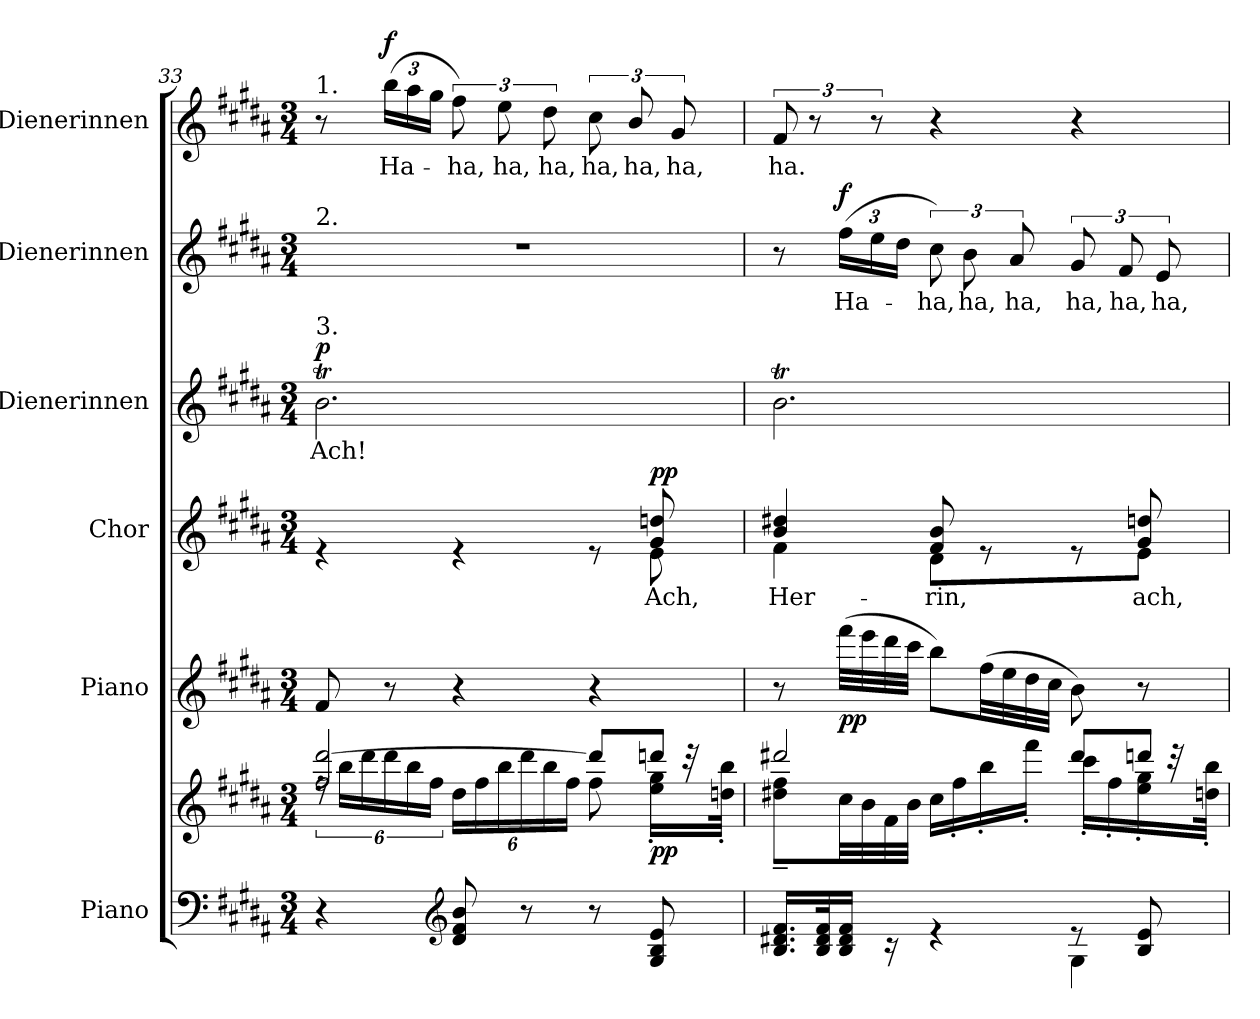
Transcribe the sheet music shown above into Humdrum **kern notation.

**kern	**kern	**dynam	**kern	**dynam	**kern	**text	**dynam	**kern	**text	**dynam	**kern	**text	**dynam	**kern	**text	**dynam
*part6	*part6	*part6	*part5	*part5	*part4	*part4	*part4	*part3	*part3	*part3	*part2	*part2	*part2	*part1	*part1	*part1
*staff7	*staff6	*staff6/7	*staff5	*staff5	*staff4	*staff4	*staff4	*staff3	*staff3	*staff3	*staff2	*staff2	*staff2	*staff1	*staff1	*staff1
*I"Piano	*	*	*I"Piano	*	*I"Chor	*	*	*I"Dienerinnen	*	*	*I"Dienerinnen	*	*	*I"Dienerinnen	*	*
*I'Pno.	*	*	*I'Pno.	*	*I'Chor.	*	*	*I'D.	*	*	*I'D.	*	*	*I'D.	*	*
!!LO:PB:g=z
*clefF4	*clefG2	*	*clefG2	*	*clefG2	*	*	*clefG2	*	*	*clefG2	*	*	*clefG2	*	*
*k[f#c#g#d#a#]	*k[f#c#g#d#a#]	*	*k[f#c#g#d#a#]	*	*k[f#c#g#d#a#]	*	*	*k[f#c#g#d#a#]	*	*	*k[f#c#g#d#a#]	*	*	*k[f#c#g#d#a#]	*	*
*M3/4	*M3/4	*	*M3/4	*	*M3/4	*	*	*M3/4	*	*	*M3/4	*	*	*M3/4	*	*
=33	=33	=33	=33	=33	=33	=33	=33	=33	=33	=33	=33	=33	=33	=33	=33	=33
*	*^	*	*	*	*^	*	*	*	*	*	*	*	*	*	*	*
!	!	!	!	!	!	!	!	!	!	!	!	!	!	!	!	!LO:TX:a:t=1.	!	!
!	!	!	!	!	!	!	!	!	!	!	!	!	!LO:TX:a:t=2.	!	!	!	!	!
!	!	!	!	!	!	!	!	!	!	!LO:TX:a:t=3.	!	!	!	!	!	!	!	!
!	!	!	!	!	!	!	!	!	!	!	!LO:LY:b	!LO:DY:a	!	!	!	!	!	!
4r	2ff#/ [2ddd#/	24rff	.	8f#/	.	4re	8ryy	.	.	2.bT\	Ach!	p	2.r	.	.	8r	.	.
.	.	24bb\LL	.	.	.	.	.	.	.	.	.	.	.	.	.	.	.	.
.	.	24ddd#\	.	.	.	.	.	.	.	.	.	.	.	.	.	.	.	.
*	*	*	*	*	*	*v	*v	*	*	*	*	*	*	*	*	*	*	*
*	*	*Xbrackettup	*	*	*	*	*	*	*	*	*	*	*	*	*Xbrackettup	*	*
!	!	!	!	!	!	!	!	!	!	!	!	!	!	!	!	!LO:LY:b	!LO:DY:a
.	.	24ddd#\	.	8r	.	.	.	.	.	.	.	.	.	.	(>24bb\LL	Ha-	f
.	.	24bb\	.	.	.	.	.	.	.	.	.	.	.	.	24aa#\	.	.
.	.	24ff#\JJ	.	.	.	.	.	.	.	.	.	.	.	.	24gg#\JJ	.	.
*clefG2	*	*	*	*	*	*	*	*	*	*	*	*	*	*	*	*	*
*	*	*	*	*	*	*	*	*	*	*	*	*	*	*	*brackettup	*	*
!	!	!	!	!	!	!	!	!	!	!	!	!	!	!	!	!LO:LY:b	!
8d#/ 8f#/ 8b/	.	24dd#\LL	.	4r	.	4re	.	.	.	.	.	.	.	.	12ff#\)	-ha,	.
.	.	24ff#\	.	.	.	.	.	.	.	.	.	.	.	.	.	.	.
!	!	!	!	!	!	!	!	!	!	!	!	!	!	!	!	!LO:LY:b	!
.	.	24bb\	.	.	.	.	.	.	.	.	.	.	.	.	12ee\	ha,	.
8r	.	24ddd#\	.	.	.	.	.	.	.	.	.	.	.	.	.	.	.
!	!	!	!	!	!	!	!	!	!	!	!	!	!	!	!	!LO:LY:b	!
.	.	24bb\	.	.	.	.	.	.	.	.	.	.	.	.	12dd#\	ha,	.
.	.	24ff#\JJ	.	.	.	.	.	.	.	.	.	.	.	.	.	.	.
!	!	!	!	!	!	!	!	!	!	!	!	!	!	!	!	!LO:LY:b	!
8r	8ddd#/L]	8ff#\	.	4r	.	8re	.	.	.	.	.	.	.	.	12cc#\	ha,	.
!	!	!	!	!	!	!	!	!	!	!	!	!	!	!	!	!LO:LY:b	!
.	.	.	.	.	.	.	.	.	.	.	.	.	.	.	12b/	ha,	.
!	!	!	!LO:DY:b	!	!	!	!LO:LY:b	!LO:DY:a	!	!	!	!	!	!	!	!	!
*	*	*	*	*	*	*^	*	*	*	*	*	*	*	*	*	*	*
8G#/ 8B/ 8e/	8dddn/J	16ee\' 16gg#\'LL	pp	.	.	8g#/ 8ddn/	8e\	Ach,	pp	.	.	.	.	.	.	.	.	.
!	!	!	!	!	!	!	!	!	!	!	!	!	!	!	!	!	!LO:LY:b	!
.	.	.	.	.	.	.	.	.	.	.	.	.	.	.	.	12g#/	ha,	.
.	.	32rccc	.	.	.	.	.	.	.	.	.	.	.	.	.	.	.	.
.	.	32ddn\' 32bb\'JJk	.	.	.	.	.	.	.	.	.	.	.	.	.	.	.	.
=34	=34	=34	=34	=34	=34	=34	=34	=34	=34	=34	=34	=34	=34	=34	=34	=34	=34	=34
*^	*	*	*	*	*	*	*	*	*	*	*	*	*	*	*	*	*	*
!	!	!	!	!	!	!	!	!	!LO:LY:b	!	!	!	!	!	!	!	!	!LO:LY:b	!
16.B/ 16.d#X/ 16.f#/LL	2ryy	2ddd#X/	8dd#X\~ 8ff#\~L	.	8r	.	4b/ 4dd#X/	4f#\	Her-	.	2.bT\	.	.	8r	.	.	12f#/	ha.	.
.	.	.	.	.	.	.	.	.	.	.	.	.	.	.	.	.	12r	.	.
32B/ 32d#/ 32f#/K	.	.	.	.	.	.	.	.	.	.	.	.	.	.	.	.	.	.	.
*	*	*	*	*	*	*	*	*	*	*	*	*	*	*Xbrackettup	*	*	*	*	*
!	!	!	!	!	!	!LO:DY:b	!	!	!	!	!	!	!	!	!LO:LY:b	!LO:DY:a	!	!	!
16B/ 16d#/ 16f#/JJ	.	.	32cc#\LL	.	(>32fff#\LLL	pp	.	.	.	.	.	.	.	(>24ff#\LL	Ha-	f	.	.	.
.	.	.	32b\	.	32eee\	.	.	.	.	.	.	.	.	.	.	.	.	.	.
.	.	.	.	.	.	.	.	.	.	.	.	.	.	24ee\	.	.	12r	.	.
16rc	.	.	32f#\	.	32ddd#\	.	.	.	.	.	.	.	.	.	.	.	.	.	.
.	.	.	.	.	.	.	.	.	.	.	.	.	.	24dd#\JJ	.	.	.	.	.
.	.	.	32b\JJJ	.	32ccc#\JJJ	.	.	.	.	.	.	.	.	.	.	.	.	.	.
!	!	!	!	!	!	!	!	!	!LO:LY:b	!	!	!	!	!	!	!	!	!	!
*	*	*	*	*	*	*	*	*	*	*	*	*	*	*brackettup	*	*	*	*	*
!	!	!	!	!	!	!	!	!	!	!	!	!	!	!	!LO:LY:b	!	!	!	!
4re	.	.	16cc#\LL	.	8bb\L)	.	8f#/ 8b/	8d#\L	-rin,	.	.	.	.	12cc#\)	-ha,	.	4r	.	.
.	.	.	16ff#'\	.	.	.	.	.	.	.	.	.	.	.	.	.	.	.	.
!	!	!	!	!	!	!	!	!	!	!	!	!	!	!	!LO:LY:b	!	!	!	!
.	.	.	.	.	.	.	.	.	.	.	.	.	.	12b\	ha,	.	.	.	.
.	.	.	16bb'\	.	(>32ff#\LL	.	8re	4ryy	.	.	.	.	.	.	.	.	.	.	.
.	.	.	.	.	32ee\	.	.	.	.	.	.	.	.	.	.	.	.	.	.
!	!	!	!	!	!	!	!	!	!	!	!	!	!	!	!LO:LY:b	!	!	!	!
.	.	.	.	.	.	.	.	.	.	.	.	.	.	12a#/	ha,	.	.	.	.
.	.	.	16fff#'\JJ	.	32dd#\	.	.	.	.	.	.	.	.	.	.	.	.	.	.
.	.	.	.	.	32cc#\JJJ	.	.	.	.	.	.	.	.	.	.	.	.	.	.
!	!	!	!	!	!	!	!	!	!	!	!	!	!	!	!LO:LY:b	!	!	!	!
8re	4G#\	8ddd#/L	16ccc#'\LL	.	8b\)	.	8re	.	.	.	.	.	.	12g#/	ha,	.	4r	.	.
.	.	.	16ff#'\	.	.	.	.	.	.	.	.	.	.	.	.	.	.	.	.
!	!	!	!	!	!	!	!	!	!	!	!	!	!	!	!LO:LY:b	!	!	!	!
.	.	.	.	.	.	.	.	.	.	.	.	.	.	12f#/	ha,	.	.	.	.
!	!	!	!	!	!	!	!	!	!LO:LY:b	!	!	!	!	!	!	!	!	!	!
8B/ 8e/	.	8dddn/J	16ee\' 16gg#\'	.	8r	.	8g#/ 8ddn/	8e\J	ach,	.	.	.	.	.	.	.	.	.	.
!	!	!	!	!	!	!	!	!	!	!	!	!	!	!	!LO:LY:b	!	!	!	!
.	.	.	.	.	.	.	.	.	.	.	.	.	.	12e/	ha,	.	.	.	.
.	.	.	32rccc	.	.	.	.	.	.	.	.	.	.	.	.	.	.	.	.
.	.	.	32ddn\' 32bb\'JJk	.	.	.	.	.	.	.	.	.	.	.	.	.	.	.	.
*v	*v	*	*	*	*	*	*v	*v	*	*	*	*	*	*	*	*	*	*	*
*	*v	*v	*	*	*	*	*	*	*	*	*	*	*	*	*	*	*
=	=	=	=	=	=	=	=	=	=	=	=	=	=	=	=	=
*-	*-	*-	*-	*-	*-	*-	*-	*-	*-	*-	*-	*-	*-	*-	*-	*-
